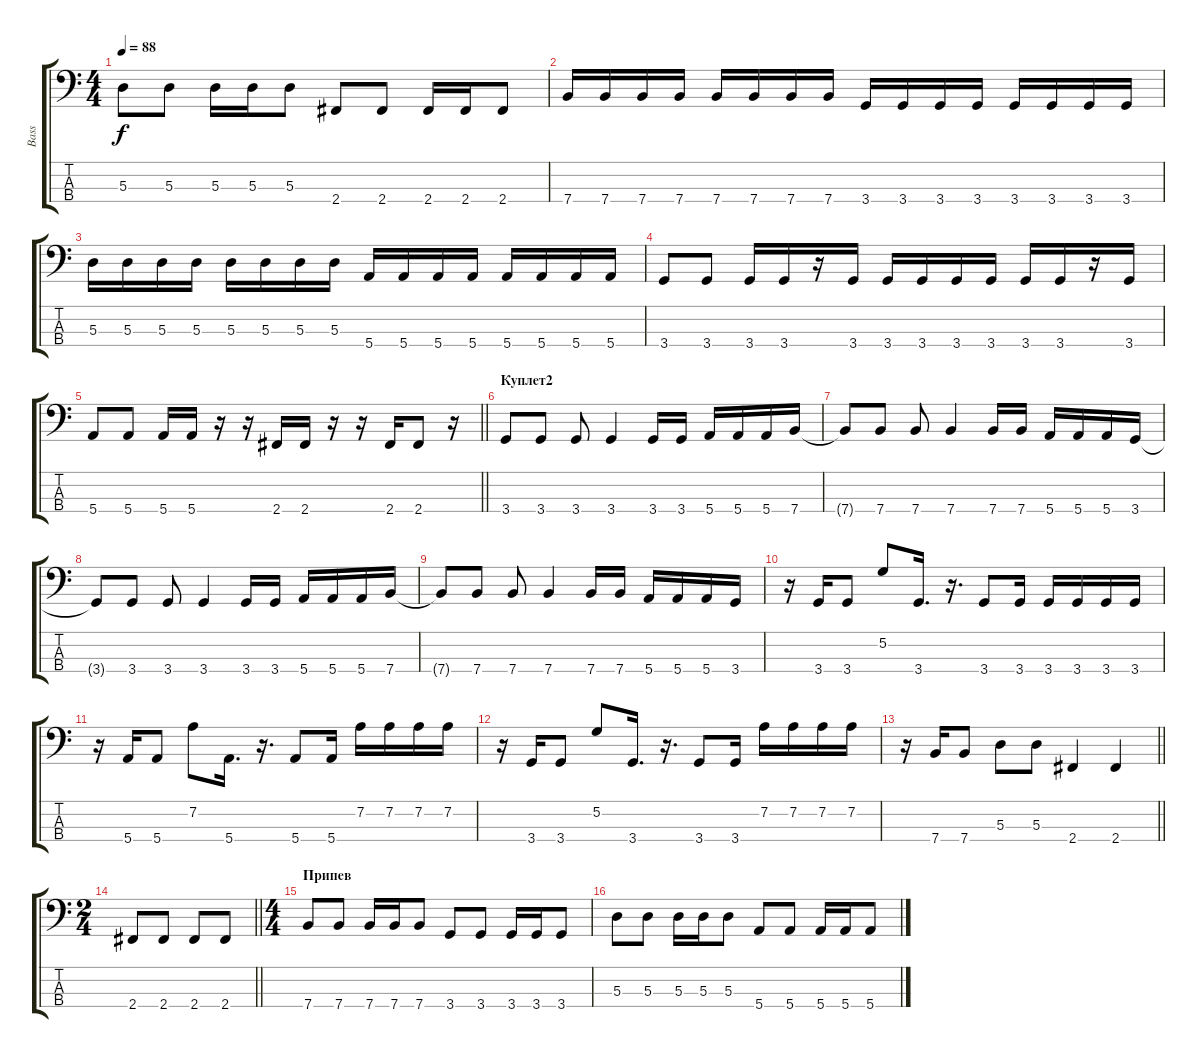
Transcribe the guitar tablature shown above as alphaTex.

\track ("Bass" "Bass") {instrument electricbasspick}
\staff {score tabs}
\tuning (G2 D2 A1 E1) {hide}
\ts (4 4)
\tempo 88
\clef f4
\ks c
5.3.8{dy f} 5.3.8 5.3.16 5.3.16 5.3.8 2.4.8 2.4.8 2.4.16 2.4.16 2.4.8 |
7.4.16 7.4.16 7.4.16 7.4.16 7.4.16 7.4.16 7.4.16 7.4.16 3.4.16 3.4.16 3.4.16 3.4.16 3.4.16 3.4.16 3.4.16 3.4.16 |
5.3.16 5.3.16 5.3.16 5.3.16 5.3.16 5.3.16 5.3.16 5.3.16 5.4.16 5.4.16 5.4.16 5.4.16 5.4.16 5.4.16 5.4.16 5.4.16 |
3.4.8 3.4.8 3.4.16 3.4.16 r.16 3.4.16 3.4.16 3.4.16 3.4.16 3.4.16 3.4.16 3.4.16 r.16 3.4.16 |
\barLineRight lightlight
5.4.8 5.4.8 5.4.16 5.4.16 r.16 r.16 2.4.16 2.4.16 r.16 r.16 2.4.16 2.4.8 r.16 |
\section ("" "Куплет2")
3.4.8 3.4.8 3.4.8 3.4.4 3.4.16 3.4.16 5.4.16 5.4.16 5.4.16 7.4.16 |
7.4{t}.8 7.4.8 7.4.8 7.4.4 7.4.16 7.4.16 5.4.16 5.4.16 5.4.16 3.4.16 |
3.4{t}.8 3.4.8 3.4.8 3.4.4 3.4.16 3.4.16 5.4.16 5.4.16 5.4.16 7.4.16 |
7.4{t}.8 7.4.8 7.4.8 7.4.4 7.4.16 7.4.16 5.4.16 5.4.16 5.4.16 3.4.16 |
r.16 3.4.16 3.4.8 5.2.8 3.4.16{d} r.16{d} 3.4.8 3.4.16 3.4.16 3.4.16 3.4.16 3.4.16 |
r.16 5.4.16 5.4.8 7.2.8 5.4.16{d} r.16{d} 5.4.8 5.4.16 7.2.16 7.2.16 7.2.16 7.2.16 |
r.16 3.4.16 3.4.8 5.2.8 3.4.16{d} r.16{d} 3.4.8 3.4.16 7.2.16 7.2.16 7.2.16 7.2.16 |
\barLineRight lightlight
r.16 7.4.16 7.4.8 5.3.8 5.3.8 2.4.4 2.4.4 |
\ts (2 4)
\section ("" "")
\barLineRight lightlight
2.4.8 2.4.8 2.4.8 2.4.8 |
\ts (4 4)
\section ("" "Припев")
7.4.8 7.4.8 7.4.16 7.4.16 7.4.8 3.4.8 3.4.8 3.4.16 3.4.16 3.4.8 |
5.3.8 5.3.8 5.3.16 5.3.16 5.3.8 5.4.8 5.4.8 5.4.16 5.4.16 5.4.8
